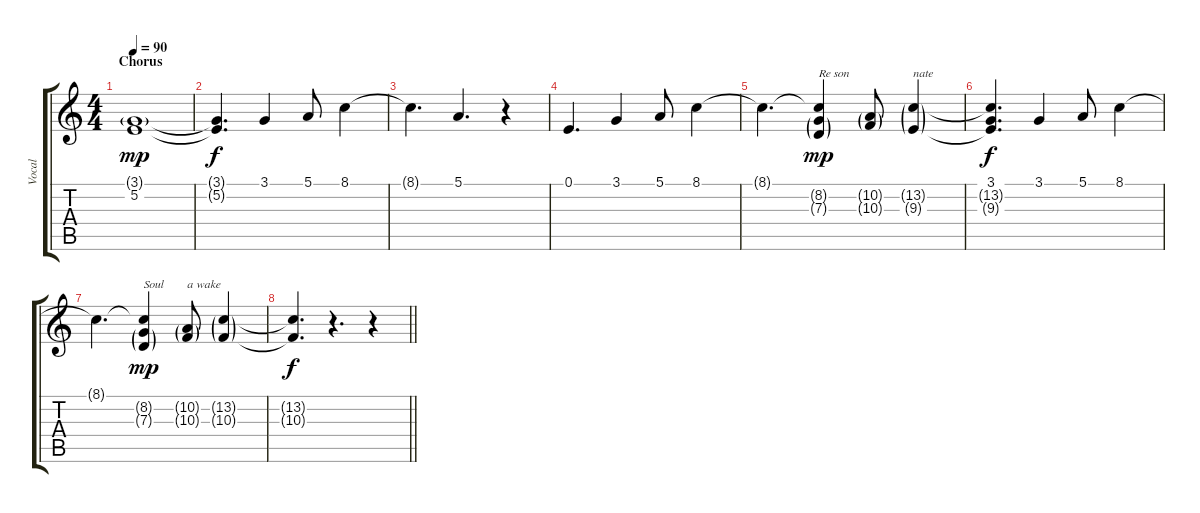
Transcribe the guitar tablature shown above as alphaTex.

\track ("Vocal" "Vocal") {instrument acousticgrandpiano}
\staff {score tabs}
\tuning (E4 B3 G3 D3 A2 E2) {hide}
\ts (4 4)
\section ("" "Chorus")
\tempo 90
\clef g2
\ks c
(3.1{g} 5.2).1{dy mp} |
(3.1{t} 5.2{t}).4{d dy f} 3.1.4 5.1.8 8.1.4 |
8.1{t}.4{d} 5.1.4{d} r.4 |
0.1.4{d} 3.1.4 5.1.8 8.1.4 |
8.1{t}.4{d} (8.1{t} 8.2{g} 7.3{g}).4{txt "Re son" dy mp} (10.2{g} 10.3{g}).8 (13.2{g} 9.3{g}).4{txt "nate"} |
(3.1 13.2{t} 9.3{t}).4{d dy f} 3.1.4 5.1.8 8.1.4 |
8.1{t}.4{d} (8.1{t} 8.2{g} 7.3{g}).4{txt "Soul" dy mp} (10.2{g} 10.3{g}).8{txt "a wake"} (13.2{g} 10.3{g}).4 |
\barLineRight lightlight
(13.2{t} 10.3{t}).4{d dy f} r.4{d} r.4
